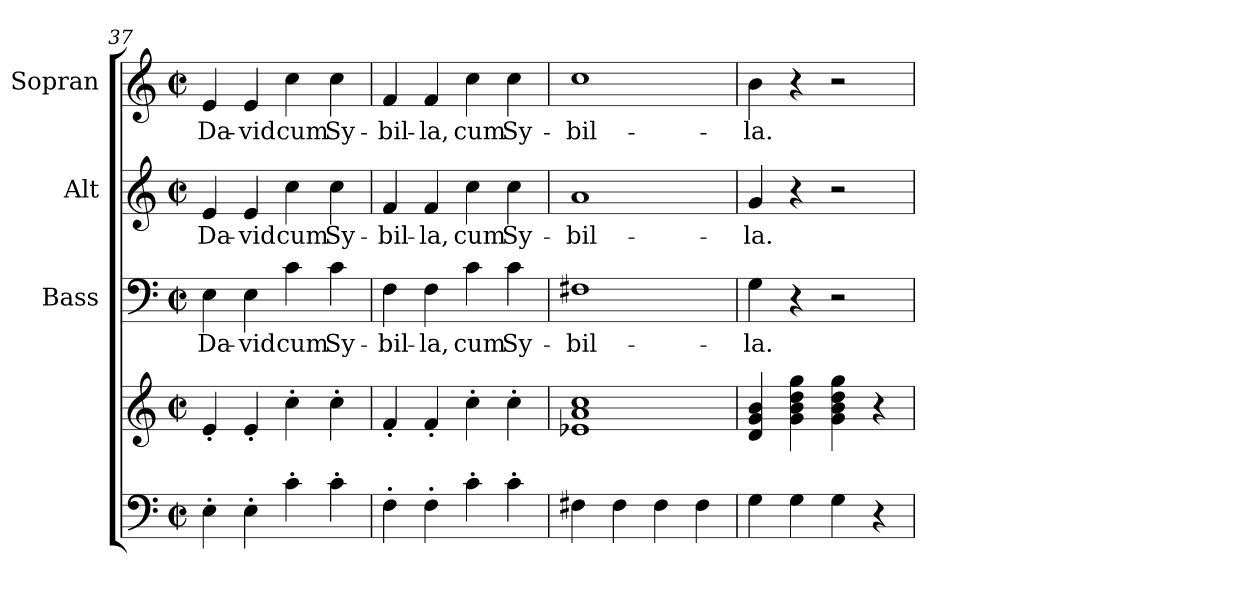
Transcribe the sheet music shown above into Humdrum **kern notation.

**kern	**kern	**kern	**text	**kern	**text	**kern	**text
*part4	*part4	*part3	*part3	*part2	*part2	*part1	*part1
*staff5	*staff4	*staff3	*staff3	*staff2	*staff2	*staff1	*staff1
*	*	*I"Bass	*	*I"Alt	*	*I"Sopran	*
*	*	*I'B.	*	*I'A.	*	*I'S.	*
*clefF4	*clefG2	*clefF4	*	*clefG2	*	*clefG2	*
*k[]	*k[]	*k[]	*	*k[]	*	*k[]	*
*C:	*C:	*C:	*	*C:	*	*C:	*
*M2/2	*M2/2	*M2/2	*	*M2/2	*	*M2/2	*
*met(c|)	*met(c|)	*met(c|)	*	*met(c|)	*	*met(c|)	*
=37	=37	=37	=37	=37	=37	=37	=37
!	!	!	!LO:LY:b	!	!LO:LY:b	!	!LO:LY:b
4E'>\	4e'</	4E\	Da-	4e/	Da-	4e/	Da-
!	!	!	!LO:LY:b	!	!LO:LY:b	!	!LO:LY:b
4E'>\	4e'</	4E\	-vid	4e/	-vid	4e/	-vid
!	!	!	!LO:LY:b	!	!LO:LY:b	!	!LO:LY:b
4c'>\	4cc'>\	4c\	cum	4cc\	cum	4cc\	cum
!	!	!	!LO:LY:b	!	!LO:LY:b	!	!LO:LY:b
4c'>\	4cc'>\	4c\	Sy-	4cc\	Sy-	4cc\	Sy-
=38	=38	=38	=38	=38	=38	=38	=38
!	!	!	!LO:LY:b	!	!LO:LY:b	!	!LO:LY:b
4F'>\	4f'</	4F\	-bil-	4f/	-bil-	4f/	-bil-
!	!	!	!LO:LY:b	!	!LO:LY:b	!	!LO:LY:b
4F'>\	4f'</	4F\	-la,	4f/	-la,	4f/	-la,
!	!	!	!LO:LY:b	!	!LO:LY:b	!	!LO:LY:b
4c'>\	4cc'>\	4c\	cum	4cc\	cum	4cc\	cum
!	!	!	!LO:LY:b	!	!LO:LY:b	!	!LO:LY:b
4c'>\	4cc'>\	4c\	Sy-	4cc\	Sy-	4cc\	Sy-
=39	=39	=39	=39	=39	=39	=39	=39
!	!	!	!LO:LY:b	!	!LO:LY:b	!	!LO:LY:b
4F#X\	1e-X 1a 1cc	1F#X	-bil-	1a	-bil-	1cc	-bil-
4F#\	.	.	.	.	.	.	.
4F#\	.	.	.	.	.	.	.
4F#\	.	.	.	.	.	.	.
=40	=40	=40	=40	=40	=40	=40	=40
!	!	!	!LO:LY:b	!	!LO:LY:b	!	!LO:LY:b
4G\	4d/ 4g/ 4b/	4G\	-la.	4g/	-la.	4b\	-la.
4G\	4g\ 4b\ 4dd\ 4gg\	4r	.	4r	.	4r	.
4G\	4g\ 4b\ 4dd\ 4gg\	2r	.	2r	.	2r	.
4r	4r	.	.	.	.	.	.
=	=	=	=	=	=	=	=
*-	*-	*-	*-	*-	*-	*-	*-
